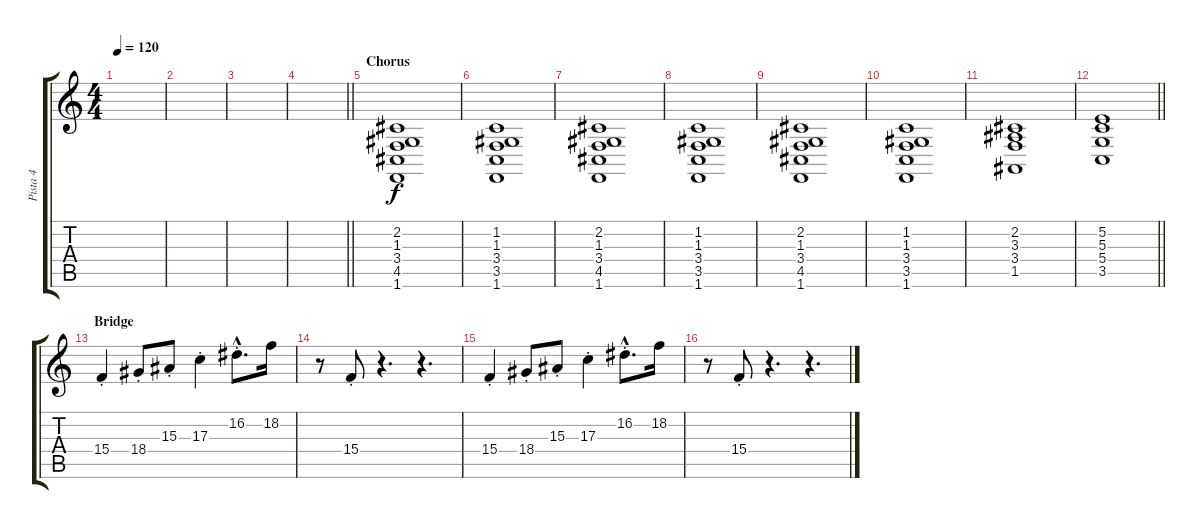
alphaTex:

\track ("Pista 4" "Pista 4") {instrument tremolostrings}
\staff {score tabs}
\tuning (E4 B3 G3 D3 A2 E2) {hide}
\ts (4 4)
\tempo 120
\clef g2
\ks c
|
|
|
\barLineRight lightlight
|
\section ("" "Chorus")
(2.2 1.3 3.4 4.5 1.6).1 |
(1.2 1.3 3.4 3.5 1.6).1 |
(2.2 1.3 3.4 4.5 1.6).1 |
(1.2 1.3 3.4 3.5 1.6).1 |
(2.2 1.3 3.4 4.5 1.6).1 |
(1.2 1.3 3.4 3.5 1.6).1 |
(2.2 3.3 3.4 1.5).1 |
\barLineRight lightlight
(5.2 5.3 5.4 3.5).1 |
\section ("" "Bridge")
15.4{st}.4 18.4{st}.8 15.3{st}.8 17.3{st}.4 16.2{hac st}.8{d} 18.2.16 |
r.8 15.4{st}.8 r.4{d} r.4{d} |
15.4{st}.4 18.4{st}.8 15.3{st}.8 17.3{st}.4 16.2{hac st}.8{d} 18.2.16 |
r.8 15.4{st}.8 r.4{d} r.4{d}
